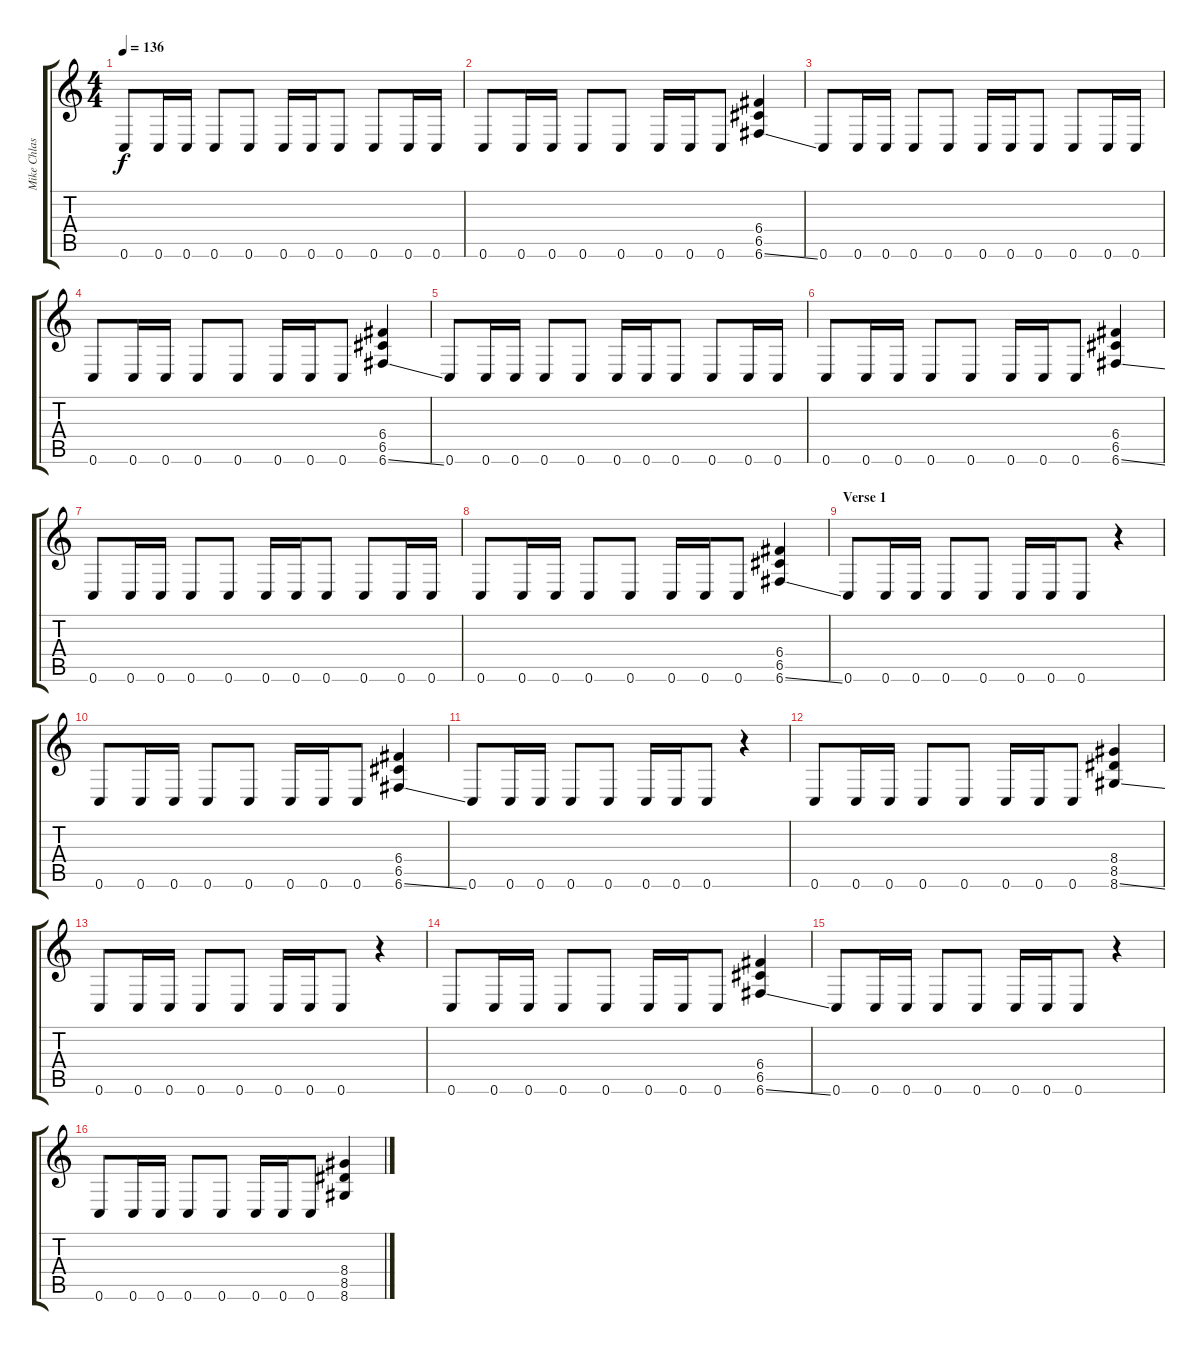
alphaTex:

\track ("Mike Chlasciak" "Mike Chlas") {instrument distortionguitar}
\staff {score tabs}
\tuning (D4 A3 F3 C3 G2 C2) {hide}
\ts (4 4)
\tempo 136
\clef g2
\ks c
0.6.8{dy f instrument distortionguitar} 0.6.16 0.6.16 0.6.8 0.6.8 0.6.16 0.6.16 0.6.8 0.6.8 0.6.16 0.6.16 |
0.6.8 0.6.16 0.6.16 0.6.8 0.6.8 0.6.16 0.6.16 0.6.8 (6.4 6.5 6.6{ss}).4 |
0.6.8 0.6.16 0.6.16 0.6.8 0.6.8 0.6.16 0.6.16 0.6.8 0.6.8 0.6.16 0.6.16 |
0.6.8 0.6.16 0.6.16 0.6.8 0.6.8 0.6.16 0.6.16 0.6.8 (6.4 6.5 6.6{ss}).4 |
0.6.8 0.6.16 0.6.16 0.6.8 0.6.8 0.6.16 0.6.16 0.6.8 0.6.8 0.6.16 0.6.16 |
0.6.8 0.6.16 0.6.16 0.6.8 0.6.8 0.6.16 0.6.16 0.6.8 (6.4 6.5 6.6{ss}).4 |
0.6.8 0.6.16 0.6.16 0.6.8 0.6.8 0.6.16 0.6.16 0.6.8 0.6.8 0.6.16 0.6.16 |
0.6.8 0.6.16 0.6.16 0.6.8 0.6.8 0.6.16 0.6.16 0.6.8 (6.4 6.5 6.6{ss}).4 |
\section ("" "Verse 1")
0.6.8 0.6.16 0.6.16 0.6.8 0.6.8 0.6.16 0.6.16 0.6.8 r.4 |
0.6.8 0.6.16 0.6.16 0.6.8 0.6.8 0.6.16 0.6.16 0.6.8 (6.4 6.5 6.6{ss}).4 |
0.6.8 0.6.16 0.6.16 0.6.8 0.6.8 0.6.16 0.6.16 0.6.8 r.4 |
0.6.8 0.6.16 0.6.16 0.6.8 0.6.8 0.6.16 0.6.16 0.6.8 (8.4 8.5 8.6{ss}).4 |
0.6.8 0.6.16 0.6.16 0.6.8 0.6.8 0.6.16 0.6.16 0.6.8 r.4 |
0.6.8 0.6.16 0.6.16 0.6.8 0.6.8 0.6.16 0.6.16 0.6.8 (6.4 6.5 6.6{ss}).4 |
0.6.8 0.6.16 0.6.16 0.6.8 0.6.8 0.6.16 0.6.16 0.6.8 r.4 |
0.6.8 0.6.16 0.6.16 0.6.8 0.6.8 0.6.16 0.6.16 0.6.8 (8.4 8.5 8.6{ss}).4
